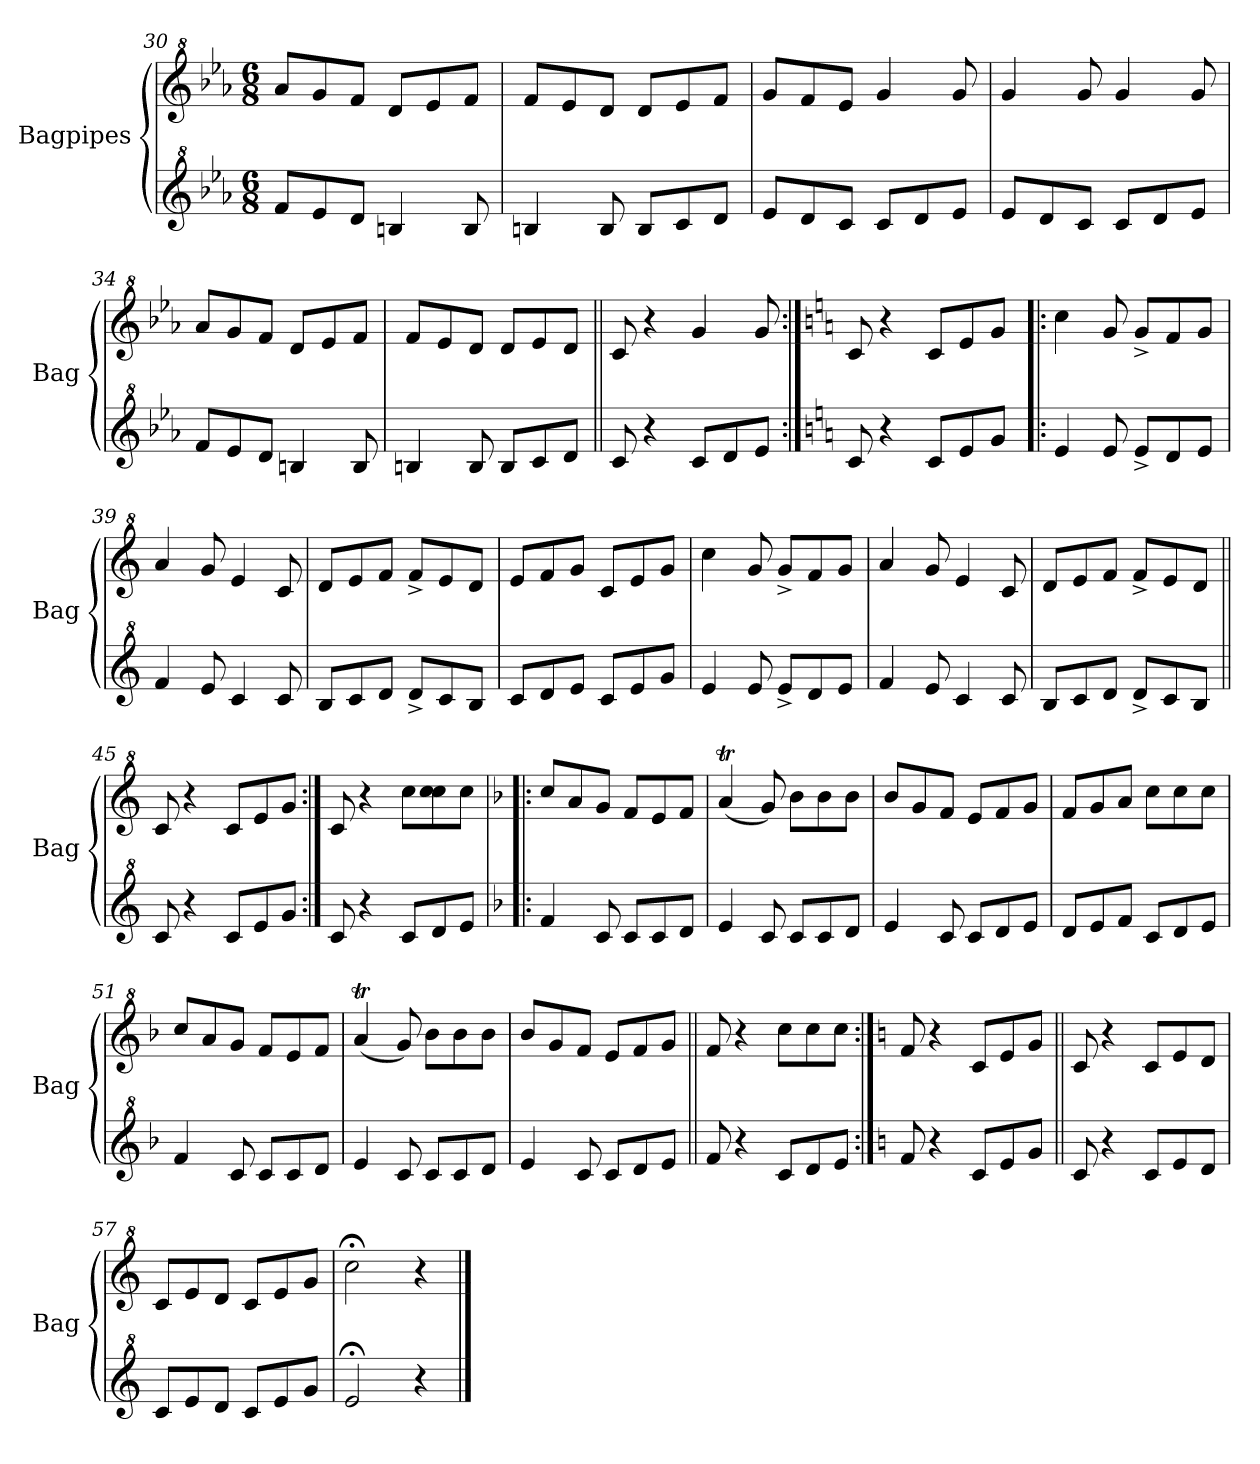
**kern	**kern
*part2	*part1
*staff2	*staff1
*I"Bagpipes	*I"Bagpipes
*I'Bag	*I'Bag
!!LO:LB:g=z
*clefG^2	*clefG^2
*k[b-e-a-]	*k[b-e-a-]
*E-:	*E-:
*M6/8	*M6/8
=30	=30
8ff/L	8aa-/L
8ee-/	8gg/
8dd/J	8ff/J
4bn/	8dd/L
.	8ee-/
8b/	8ff/J
=31	=31
4bn/	8ff/L
.	8ee-/
8b/	8dd/J
8b/L	8dd/L
8cc/	8ee-/
8dd/J	8ff/J
=32	=32
8ee-/L	8gg/L
8dd/	8ff/
8cc/J	8ee-/J
8cc/L	4gg/
8dd/	.
8ee-/J	8gg/
=33	=33
8ee-/L	4gg/
8dd/	.
8cc/J	8gg/
8cc/L	4gg/
8dd/	.
8ee-/J	8gg/
=34	=34
8ff/L	8aa-/L
8ee-/	8gg/
8dd/J	8ff/J
4bn/	8dd/L
.	8ee-/
8b/	8ff/J
=35	=35
4bn/	8ff/L
.	8ee-/
8b/	8dd/J
8b/L	8dd/L
8cc/	8ee-/
8dd/J	8dd/J
!!LO:LB:g=z
=36||	=36||
8cc/	8cc/
4r	4r
8cc/L	4gg/
8dd/	.
8ee-/J	8gg/
=37:|!	=37:|!
*k[]	*k[]
*C:	*C:
8cc/	8cc/
4r	4r
8cc/L	8cc/L
8ee/	8ee/
8gg/J	8gg/J
=38!|:	=38!|:
4ee/	4ccc\
8ee/	8gg/
8ee^/L	8gg^/L
8dd/	8ff/
8ee/J	8gg/J
=39	=39
4ff/	4aa/
8ee/	8gg/
4cc/	4ee/
8cc/	8cc/
=40	=40
8b/L	8dd/L
8cc/	8ee/
8dd/J	8ff/J
8dd^/L	8ff^/L
8cc/	8ee/
8b/J	8dd/J
=41	=41
8cc/L	8ee/L
8dd/	8ff/
8ee/J	8gg/J
8cc/L	8cc/L
8ee/	8ee/
8gg/J	8gg/J
=42	=42
4ee/	4ccc\
8ee/	8gg/
8ee^/L	8gg^/L
8dd/	8ff/
8ee/J	8gg/J
!!LO:PB:g=z
=43	=43
4ff/	4aa/
8ee/	8gg/
4cc/	4ee/
8cc/	8cc/
=44	=44
8b/L	8dd/L
8cc/	8ee/
8dd/J	8ff/J
8dd^/L	8ff^/L
8cc/	8ee/
8b/J	8dd/J
=45||	=45||
8cc/	8cc/
4r	4r
8cc/L	8cc/L
8ee/	8ee/
8gg/J	8gg/J
=46:|!	=46:|!
8cc/	8cc/
4r	4r
8cc/L	8ccc\L
8dd/	8ccc\ 8ccc\
8ee/J	8ccc\J
=47!|:	=47!|:
*k[b-]	*k[b-]
*F:	*F:
4ff/	8ccc/L
.	8aa/
8cc/	8gg/J
8cc/L	8ff/L
8cc/	8ee/
8dd/J	8ff/J
=48	=48
4ee/	(4aat/
8cc/	8gg/)
8cc/L	8bb-\L
8cc/	8bb-\
8dd/J	8bb-\J
=49	=49
4ee/	8bb-/L
.	8gg/
8cc/	8ff/J
8cc/L	8ee/L
8dd/	8ff/
8ee/J	8gg/J
!!LO:LB:g=z
=50	=50
8dd/L	8ff/L
8ee/	8gg/
8ff/J	8aa/J
8cc/L	8ccc\L
8dd/	8ccc\
8ee/J	8ccc\J
=51	=51
4ff/	8ccc/L
.	8aa/
8cc/	8gg/J
8cc/L	8ff/L
8cc/	8ee/
8dd/J	8ff/J
=52	=52
4ee/	(4aat/
8cc/	8gg/)
8cc/L	8bb-\L
8cc/	8bb-\
8dd/J	8bb-\J
=53	=53
4ee/	8bb-/L
.	8gg/
8cc/	8ff/J
8cc/L	8ee/L
8dd/	8ff/
8ee/J	8gg/J
=54||	=54||
8ff/	8ff/
4r	4r
8cc/L	8ccc\L
8dd/	8ccc\
8ee/J	8ccc\J
=55:|!	=55:|!
*k[]	*k[]
*C:	*C:
8ff/	8ff/
4r	4r
8cc/L	8cc/L
8ee/	8ee/
8gg/J	8gg/J
=56||	=56||
8cc/	8cc/
4r	4r
8cc/L	8cc/L
8ee/	8ee/
8dd/J	8dd/J
!!LO:LB:g=z
=57	=57
8cc/L	8cc/L
8ee/	8ee/
8dd/J	8dd/J
8cc/L	8cc/L
8ee/	8ee/
8gg/J	8gg/J
=58	=58
2ee;</	2ccc;<\
4r	4r
==	==
*-	*-
